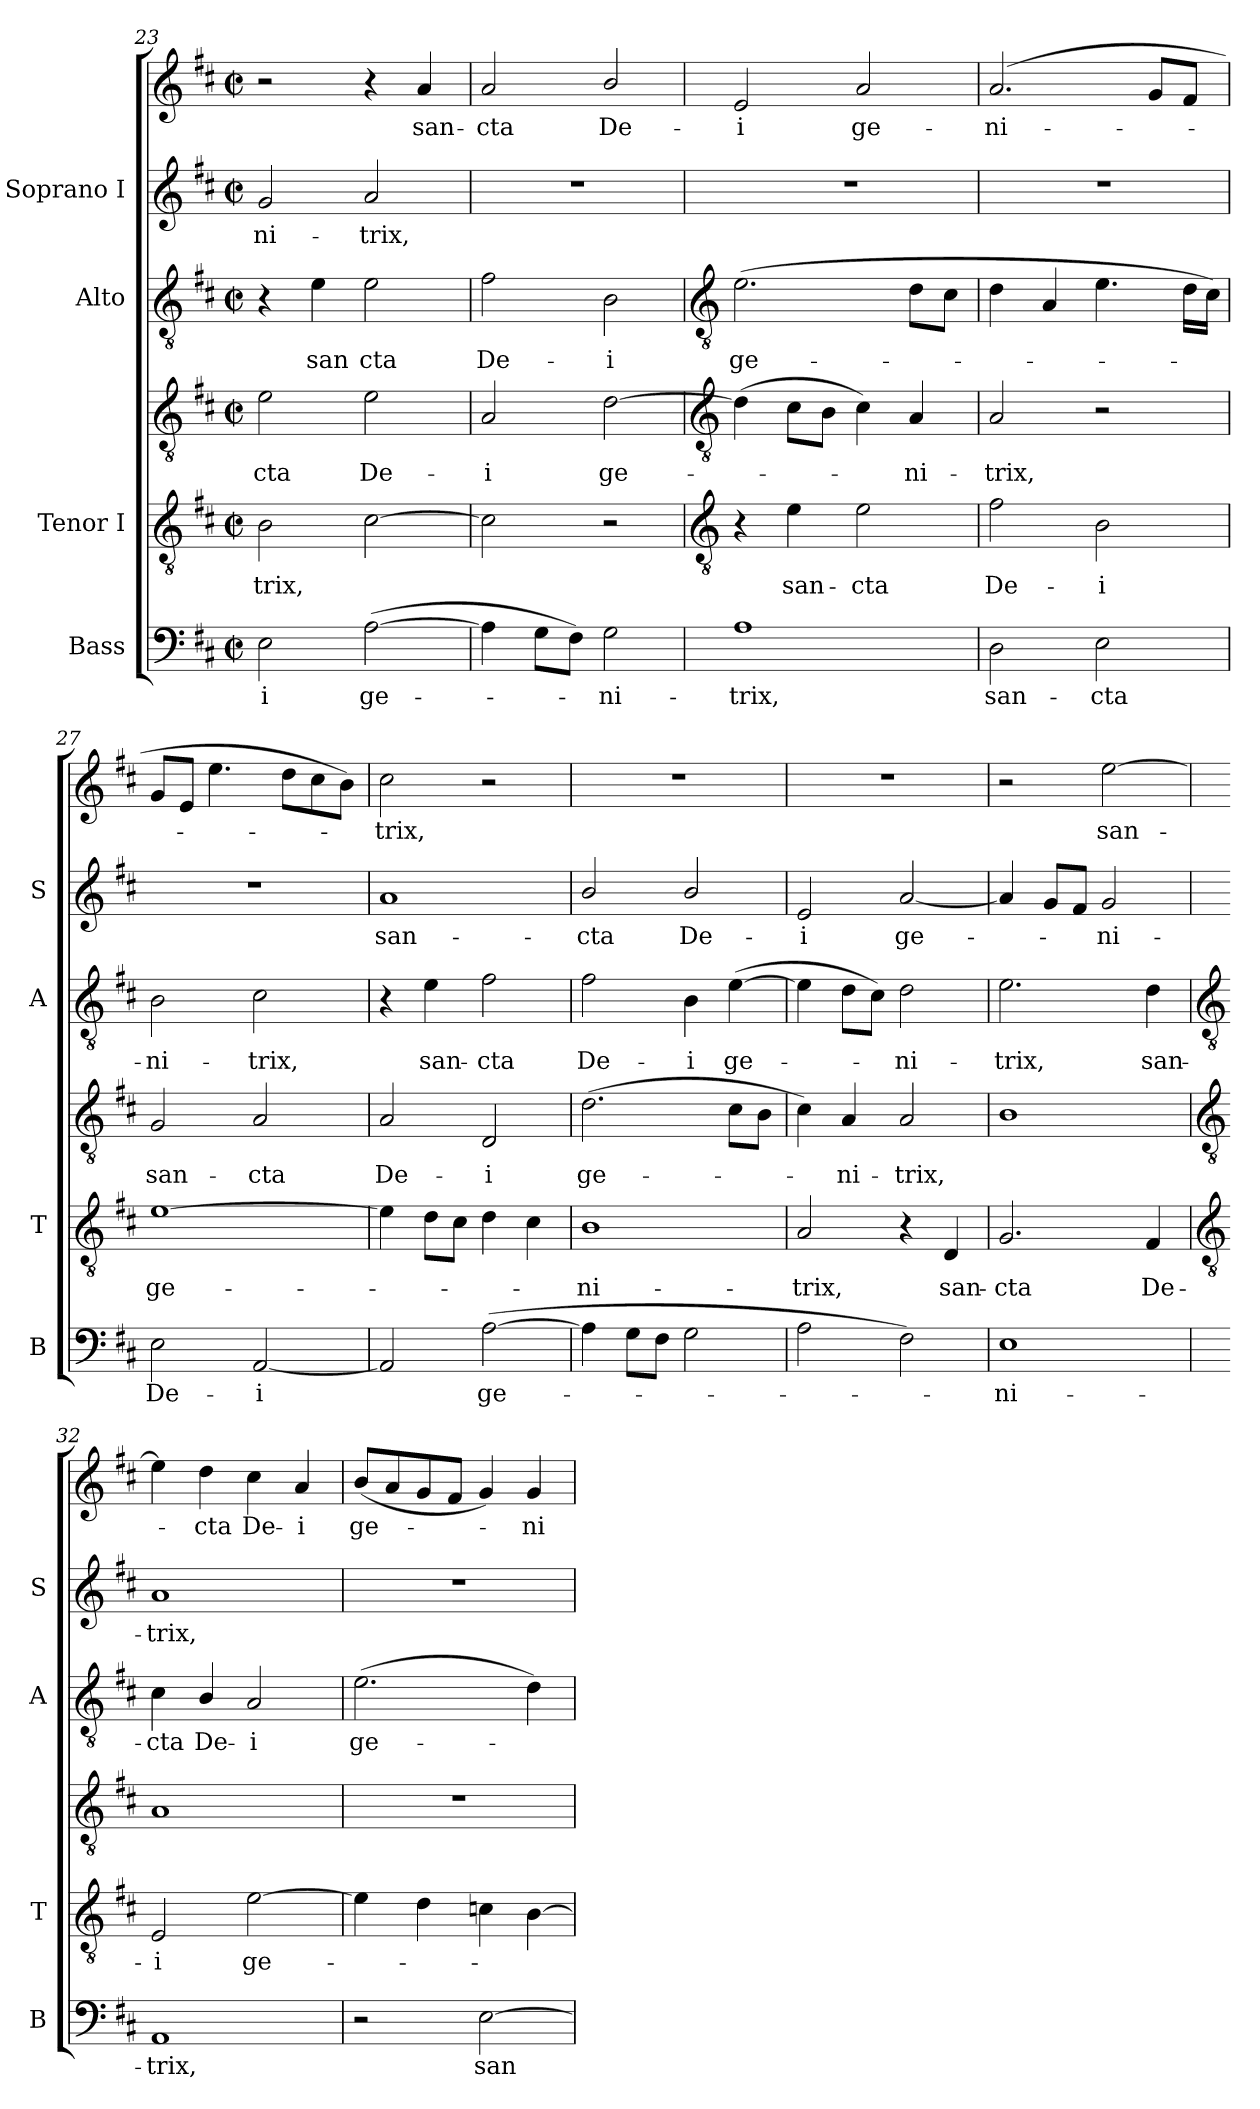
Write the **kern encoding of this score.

**kern	**text	**kern	**text	**kern	**text	**kern	**text	**kern	**text	**kern	**text
*part4	*part4	*part3	*part3	*part3	*part3	*part2	*part2	*part1	*part1	*part1	*part1
*staff6	*staff6	*staff5	*staff5	*staff4	*staff4	*staff3	*staff3	*staff2	*staff2	*staff1	*staff1
*I"Bass	*	*I"Tenor I	*	*	*	*I"Alto	*	*I"Soprano I	*	*	*
*I'B	*	*I'T	*	*	*	*I'A	*	*I'S	*	*	*
*clefF4	*	*clefGv2	*	*clefGv2	*	*clefGv2	*	*clefG2	*	*clefG2	*
*k[f#c#]	*	*k[f#c#]	*	*k[f#c#]	*	*k[f#c#]	*	*k[f#c#]	*	*k[f#c#]	*
*D:	*	*D:	*	*D:	*	*D:	*	*D:	*	*D:	*
*M2/2	*	*M2/2	*	*M2/2	*	*M2/2	*	*M2/2	*	*M2/2	*
*met(c|)	*	*met(c|)	*	*met(c|)	*	*met(c|)	*	*met(c|)	*	*met(c|)	*
=23	=23	=23	=23	=23	=23	=23	=23	=23	=23	=23	=23
!	!LO:LY:b	!	!LO:LY:b	!	!LO:LY:b	!	!	!	!LO:LY:b	!	!
2E	-i	2B	-trix,	2e	-cta	4r	.	2g	-ni-	2r	.
!	!	!	!	!	!	!	!LO:LY:b	!	!	!	!
.	.	.	.	.	.	4e	san	.	.	.	.
!	!LO:LY:b	!	!	!	!LO:LY:b	!	!LO:LY:b	!	!LO:LY:b	!	!
(>[2A	ge-	[2c#	.	2e	De-	2e	-cta	2a	-trix,	4r	.
!	!	!	!	!	!	!	!	!	!	!	!LO:LY:b
.	.	.	.	.	.	.	.	.	.	4a	-san-
=24	=24	=24	=24	=24	=24	=24	=24	=24	=24	=24	=24
!	!	!	!	!	!LO:LY:b	!	!LO:LY:b	!	!	!	!LO:LY:b
4A]	.	2c#]	.	2A	i	2f#	De-	1r	.	2a	cta
8GL	.	.	.	.	.	.	.	.	.	.	.
8F#J)	.	.	.	.	.	.	.	.	.	.	.
!	!LO:LY:b	!	!	!	!LO:LY:b	!	!LO:LY:b	!	!	!	!LO:LY:b
2G	ni-	2r	.	[2d	ge-	2B	-i	.	.	2b/	De-
!!LO:LB:g=z
=25	=25	=25	=25	=25	=25	=25	=25	=25	=25	=25	=25
*	*	*clefGv2	*	*clefGv2	*	*clefGv2	*	*	*	*	*
!	!LO:LY:b	!	!	!	!	!	!LO:LY:b	!	!	!	!LO:LY:b
1A	-trix,	4r	.	(>4d]	.	(>2.e	ge-	1r	.	2e	-i
!	!	!	!LO:LY:b	!	!	!	!	!	!	!	!
.	.	4e	-san-	8c#L	.	.	.	.	.	.	.
.	.	.	.	8BJ	.	.	.	.	.	.	.
!	!	!	!LO:LY:b	!	!	!	!	!	!	!	!LO:LY:b
.	.	2e	-cta	4c#)	.	.	.	.	.	2a	ge-
!	!	!	!	!	!LO:LY:b	!	!	!	!	!	!
.	.	.	.	4A	ni-	8dL	.	.	.	.	.
.	.	.	.	.	.	8c#J	.	.	.	.	.
=26	=26	=26	=26	=26	=26	=26	=26	=26	=26	=26	=26
!	!LO:LY:b	!	!LO:LY:b	!	!LO:LY:b	!	!	!	!	!	!LO:LY:b
2D	san-	2f#	De-	2A	trix,	4d	.	1r	.	(>2.a	-ni-
.	.	.	.	.	.	4A	.	.	.	.	.
!	!LO:LY:b	!	!LO:LY:b	!	!	!	!	!	!	!	!
2E	-cta	2B	-i	2r	.	4.e	.	.	.	.	.
.	.	.	.	.	.	.	.	.	.	8gL	.
.	.	.	.	.	.	16dLL	.	.	.	8f#J	.
.	.	.	.	.	.	16c#JJ)	.	.	.	.	.
=27	=27	=27	=27	=27	=27	=27	=27	=27	=27	=27	=27
!	!LO:LY:b	!	!LO:LY:b	!	!LO:LY:b	!	!LO:LY:b	!	!	!	!
2E	De-	[1e	ge-	2G	san-	2B	ni-	1r	.	8gL	.
.	.	.	.	.	.	.	.	.	.	8eJ	.
.	.	.	.	.	.	.	.	.	.	4.ee	.
!	!LO:LY:b	!	!	!	!LO:LY:b	!	!LO:LY:b	!	!	!	!
[2AA	-i	.	.	2A	-cta	2c#	-trix,	.	.	.	.
.	.	.	.	.	.	.	.	.	.	8ddL	.
.	.	.	.	.	.	.	.	.	.	8cc#	.
.	.	.	.	.	.	.	.	.	.	8bJ)	.
=28	=28	=28	=28	=28	=28	=28	=28	=28	=28	=28	=28
!	!	!	!	!	!LO:LY:b	!	!	!	!LO:LY:b	!	!LO:LY:b
2AA]	.	4e]	.	2A	De-	4r	.	1a	san-	2cc#	trix,
!	!	!	!	!	!	!	!LO:LY:b	!	!	!	!
.	.	8dL	.	.	.	4e	san-	.	.	.	.
.	.	8c#J	.	.	.	.	.	.	.	.	.
!	!LO:LY:b	!	!	!	!LO:LY:b	!	!LO:LY:b	!	!	!	!
(>[2A	ge-	4d	.	2D	-i	2f#	-cta	.	.	2r	.
.	.	4c#	.	.	.	.	.	.	.	.	.
=29	=29	=29	=29	=29	=29	=29	=29	=29	=29	=29	=29
!	!	!	!LO:LY:b	!	!LO:LY:b	!	!LO:LY:b	!	!LO:LY:b	!	!
4A]	.	1B	ni-	(>2.d	ge-	2f#	De-	2b/	-cta	1r	.
8GL	.	.	.	.	.	.	.	.	.	.	.
8F#J	.	.	.	.	.	.	.	.	.	.	.
!	!	!	!	!	!	!	!LO:LY:b	!	!LO:LY:b	!	!
2G	.	.	.	.	.	4B	-i	2b/	De-	.	.
!	!	!	!	!	!	!	!LO:LY:b	!	!	!	!
.	.	.	.	8c#L	.	(>[4e	ge-	.	.	.	.
.	.	.	.	8BJ	.	.	.	.	.	.	.
=30	=30	=30	=30	=30	=30	=30	=30	=30	=30	=30	=30
!	!	!	!LO:LY:b	!	!	!	!	!	!LO:LY:b	!	!
2A	.	2A	trix,	4c#)	.	4e]	.	2e	-i	1r	.
!	!	!	!	!	!LO:LY:b	!	!	!	!	!	!
.	.	.	.	4A	-ni-	8dL	.	.	.	.	.
.	.	.	.	.	.	8c#J)	.	.	.	.	.
!	!	!	!	!	!LO:LY:b	!	!LO:LY:b	!	!LO:LY:b	!	!
2F#)	.	4r	.	2A	-trix,	2d	ni-	[2a	ge-	.	.
!	!	!	!LO:LY:b	!	!	!	!	!	!	!	!
.	.	4D	san-	.	.	.	.	.	.	.	.
=31	=31	=31	=31	=31	=31	=31	=31	=31	=31	=31	=31
!	!LO:LY:b	!	!LO:LY:b	!	!	!	!LO:LY:b	!	!	!	!
1E	ni-	2.G	-cta	1B	.	2.e	-trix,	4a]	.	2r	.
.	.	.	.	.	.	.	.	8gL	.	.	.
.	.	.	.	.	.	.	.	8f#J	.	.	.
!	!	!	!	!	!	!	!	!	!LO:LY:b	!	!LO:LY:b
.	.	.	.	.	.	.	.	2g	ni-	[2ee	san-
!	!	!	!LO:LY:b	!	!	!	!LO:LY:b	!	!	!	!
.	.	4F#	De-	.	.	4d	san-	.	.	.	.
!!LO:LB:g=z
=32	=32	=32	=32	=32	=32	=32	=32	=32	=32	=32	=32
*	*	*clefGv2	*	*clefGv2	*	*clefGv2	*	*	*	*	*
!	!LO:LY:b	!	!LO:LY:b	!	!	!	!LO:LY:b	!	!LO:LY:b	!	!
1AA	-trix,	2E	-i	1A	.	4c#	-cta	1a	trix,	4ee]	.
!	!	!	!	!	!	!	!LO:LY:b	!	!	!	!LO:LY:b
.	.	.	.	.	.	4B/	De-	.	.	4dd	-cta
!	!	!	!LO:LY:b	!	!	!	!LO:LY:b	!	!	!	!LO:LY:b
.	.	[2e	ge-	.	.	2A	-i	.	.	4cc#	De-
!	!	!	!	!	!	!	!	!	!	!	!LO:LY:b
.	.	.	.	.	.	.	.	.	.	4a	-i
=33	=33	=33	=33	=33	=33	=33	=33	=33	=33	=33	=33
!	!	!	!	!	!	!	!LO:LY:b	!	!	!	!LO:LY:b
2r	.	4e]	.	1r	.	(>2.e	ge-	1r	.	(<8bL	ge-
.	.	.	.	.	.	.	.	.	.	8a	.
.	.	4d	.	.	.	.	.	.	.	8g	.
.	.	.	.	.	.	.	.	.	.	8f#J	.
!	!LO:LY:b	!	!	!	!	!	!	!	!	!	!
[2E	san-	4cn	.	.	.	.	.	.	.	4g)	.
!	!	!	!	!	!	!	!	!	!	!	!LO:LY:b
.	.	[4B	.	.	.	4d)	.	.	.	4g	ni-
=	=	=	=	=	=	=	=	=	=	=	=
*-	*-	*-	*-	*-	*-	*-	*-	*-	*-	*-	*-
